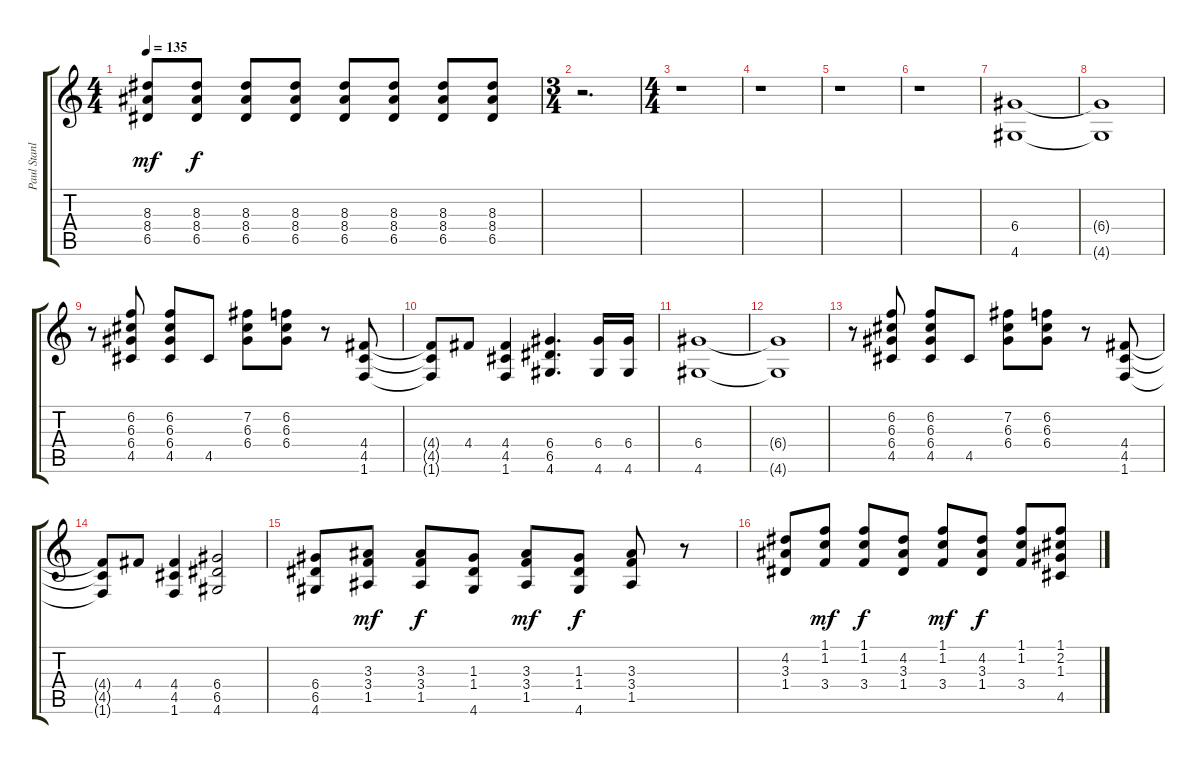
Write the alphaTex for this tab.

\track ("Paul Stanley" "Paul Stanl") {instrument distortionguitar}
\staff {score tabs}
\tuning (E4 B3 G3 D3 A2 E2) {hide}
\ts (4 4)
\tempo 135
\clef g2
\ks c
(8.3 8.4 6.5).8{dy mf} (8.3 8.4 6.5).8{dy f} (8.3 8.4 6.5).8 (8.3 8.4 6.5).8 (8.3 8.4 6.5).8 (8.3 8.4 6.5).8 (8.3 8.4 6.5).8 (8.3 8.4 6.5).8 |
\ts (3 4)
r.2{d} |
\ts (4 4)
r.1 |
r.1 |
r.1 |
r.1 |
(6.4 4.6).1 |
(6.4{t} 4.6{t}).1 |
r.8 (6.2 6.3 6.4 4.5).8 (6.2 6.3 6.4 4.5).8 4.5.8 (7.2 6.3 6.4).8 (6.2 6.3 6.4).8 r.8 (4.4 4.5 1.6).8 |
(4.4{t} 4.5{t} 1.6{t}).8 4.4.8 (4.4 4.5 1.6).4 (6.4 6.5 4.6).4{d} (6.4 4.6).16 (6.4 4.6).16 |
(6.4 4.6).1 |
(6.4{t} 4.6{t}).1 |
r.8 (6.2 6.3 6.4 4.5).8 (6.2 6.3 6.4 4.5).8 4.5.8 (7.2 6.3 6.4).8 (6.2 6.3 6.4).8 r.8 (4.4 4.5 1.6).8 |
(4.4{t} 4.5{t} 1.6{t}).8 4.4.8 (4.4 4.5 1.6).4 (6.4 6.5 4.6).2 |
(6.4 6.5 4.6).8 (3.3 3.4 1.5).8{dy mf} (3.3 3.4 1.5).8{dy f} (1.3 1.4 4.6).8 (3.3 3.4 1.5).8{dy mf} (1.3 1.4 4.6).8{dy f} (3.3 3.4 1.5).8 r.8 |
(4.2 3.3 1.4).8 (1.1 1.2 3.4).8{dy mf} (1.1 1.2 3.4).8{dy f} (4.2 3.3 1.4).8 (1.1 1.2 3.4).8{dy mf} (4.2 3.3 1.4).8{dy f} (1.1 1.2 3.4).8 (1.1 2.2 1.3 4.5).8
